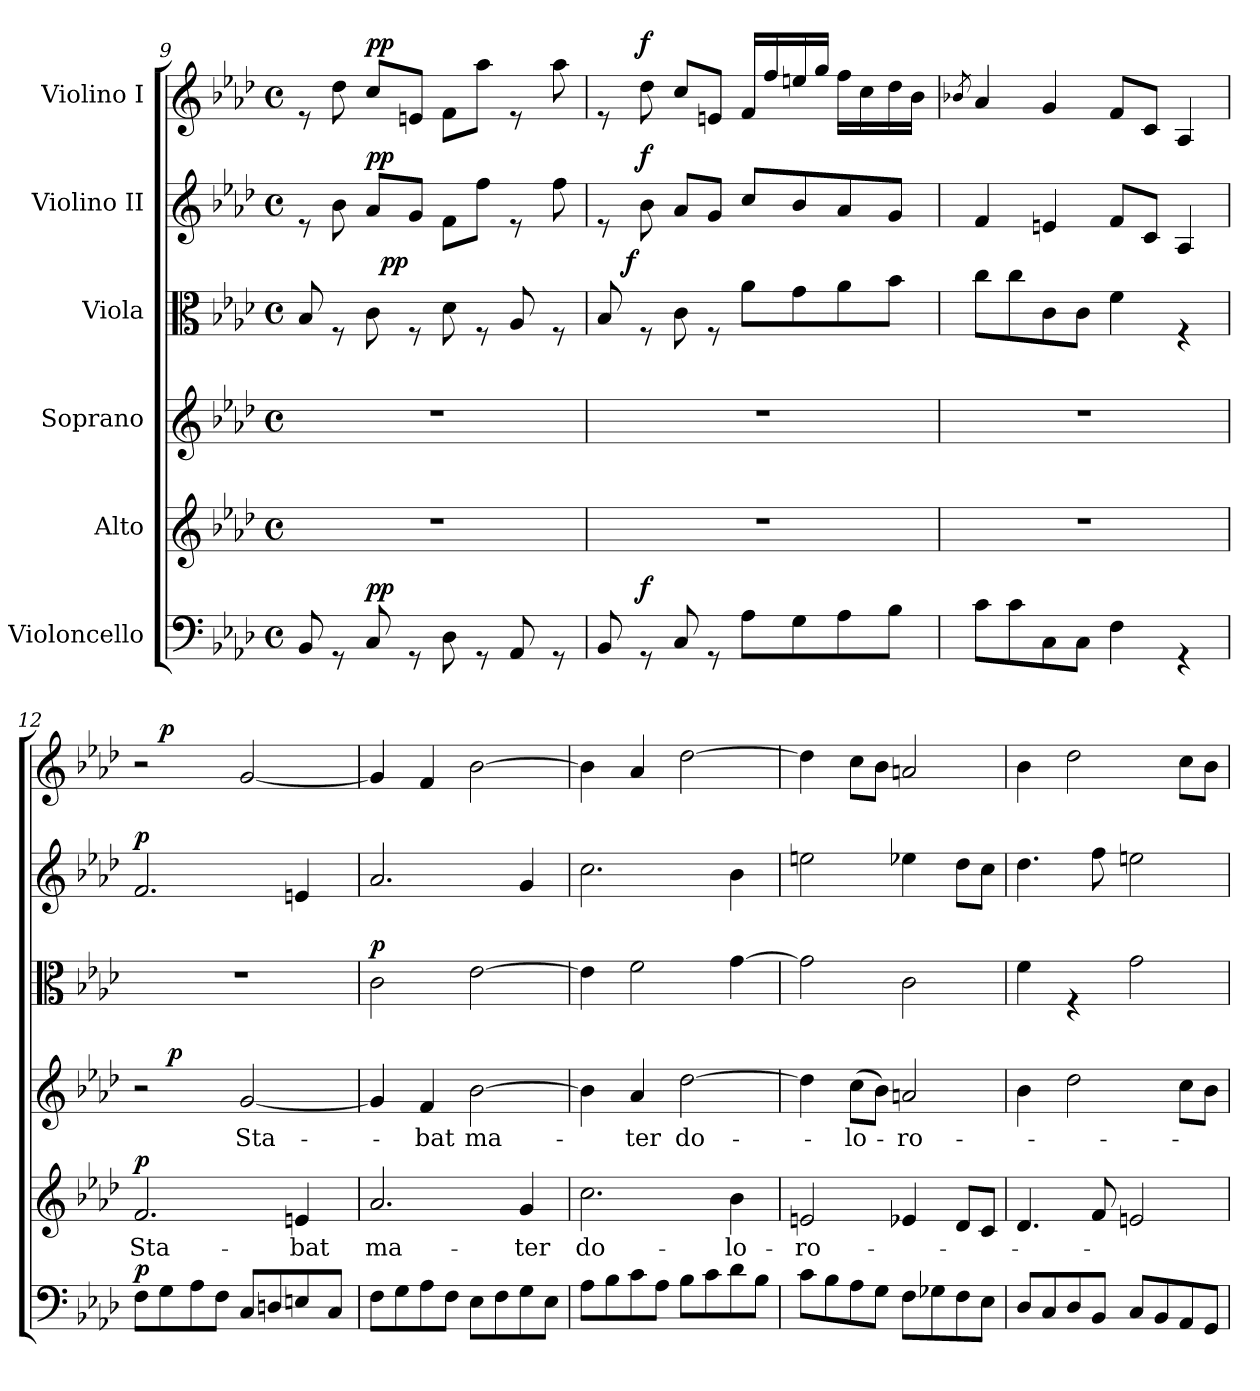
**kern	**dynam	**kern	**text	**dynam	**kern	**text	**dynam	**kern	**dynam	**kern	**dynam	**kern	**dynam
*part6	*part6	*part5	*part5	*part5	*part4	*part4	*part4	*part3	*part3	*part2	*part2	*part1	*part1
*staff6	*staff6	*staff5	*staff5	*staff5	*staff4	*staff4	*staff4	*staff3	*staff3	*staff2	*staff2	*staff1	*staff1
*I"Violoncello	*	*I"Alto	*	*	*I"Soprano	*	*	*I"Viola	*	*I"Violino II	*	*I"Violino I	*
*clefF4	*	*clefG2	*	*	*clefG2	*	*	*clefC3	*	*clefG2	*	*clefG2	*
*k[b-e-a-d-]	*	*k[b-e-a-d-]	*	*	*k[b-e-a-d-]	*	*	*k[b-e-a-d-]	*	*k[b-e-a-d-]	*	*k[b-e-a-d-]	*
*A-:	*	*A-:	*	*	*A-:	*	*	*A-:	*	*A-:	*	*A-:	*
*M4/4	*	*M4/4	*	*	*M4/4	*	*	*M4/4	*	*M4/4	*	*M4/4	*
*met(c)	*	*met(c)	*	*	*met(c)	*	*	*met(c)	*	*met(c)	*	*met(c)	*
=9	=9	=9	=9	=9	=9	=9	=9	=9	=9	=9	=9	=9	=9
*	*	*	*	*	*	*	*	*^	*	*^	*	*^	*
8BB-/	.	1r	.	.	1r	.	.	8B-/	4ryy	.	8re	4ryy	.	8re	4ryy	.
8rGG	.	.	.	.	.	.	.	8rF	.	.	8b-\	.	.	8dd-\	.	.
!	!LO:DY:a	!	!	!	!	!	!	!	!	!	!	!	!LO:DY:a	!	!	!LO:DY:a
8C/	pp	.	.	.	.	.	.	8c\	32ryy	.	4ryy	8a-/L	pp	4ryy	8cc/L	pp
!	!	!	!	!	!	!	!	!	!	!LO:DY:a	!	!	!	!	!	!
.	.	.	.	.	.	.	.	.	2ryy	pp	.	.	.	.	.	.
8rGG	.	.	.	.	.	.	.	8rF	.	.	.	8g/J	.	.	8en/J	.
8D-\	.	.	.	.	.	.	.	8d-\	.	.	8f\L	4ryy	.	8f\L	4ryy	.
8rGG	.	.	.	.	.	.	.	8rF	.	.	8ff\J	.	.	8aa-\J	.	.
8AA-/	.	.	.	.	.	.	.	8A-/	.	.	4ryy	8re	.	4ryy	8re	.
.	.	.	.	.	.	.	.	.	8..ryy	.	.	.	.	.	.	.
8rGG	.	.	.	.	.	.	.	8rF	.	.	.	8ff\	.	.	8aa-\	.
*	*	*	*	*	*	*	*	*	*	*	*v	*v	*	*	*	*
!!LO:LB:g=z
=10	=10	=10	=10	=10	=10	=10	=10	=10	=10	=10	=10	=10	=10	=10	=10
*	*	*	*	*	*	*	*	*	*	*	*	*	*	*^	*
8BB-/	.	1r	.	.	1r	.	.	8B-/	16.ryy	.	8re	.	8ryy	8re	4ryy	.
!	!	!	!	!	!	!	!	!	!	!LO:DY:a	!	!	!	!	!	!
.	.	.	.	.	.	.	.	.	2ryy	f	.	.	.	.	.	.
!	!LO:DY:a	!	!	!	!	!	!	!	!	!	!	!LO:DY:a	!	!	!	!LO:DY:a
8rGG	f	.	.	.	.	.	.	8rF	.	.	8b-\	f	2..ryy	8dd-\	.	f
8C/	.	.	.	.	.	.	.	8c\	.	.	8a-/L	.	.	4ryy	8cc/L	.
8rGG	.	.	.	.	.	.	.	8rF	.	.	8g/J	.	.	.	8en/J	.
8A-\L	.	.	.	.	.	.	.	8a-\L	.	.	8cc/L	.	.	16f/LL	4ryy	.
.	.	.	.	.	.	.	.	.	.	.	.	.	.	16ff/	.	.
.	.	.	.	.	.	.	.	.	4ryy	.	.	.	.	.	.	.
8G\	.	.	.	.	.	.	.	8g\	.	.	8b-/	.	.	16een/	.	.
.	.	.	.	.	.	.	.	.	.	.	.	.	.	16gg/JJ	.	.
8A-\	.	.	.	.	.	.	.	8a-\	.	.	8a-/	.	.	4ryy	16ff\LL	.
.	.	.	.	.	.	.	.	.	.	.	.	.	.	.	16cc\	.
.	.	.	.	.	.	.	.	.	8ryy	.	.	.	.	.	.	.
8B-\J	.	.	.	.	.	.	.	8b-\J	.	.	8g/J	.	.	.	16dd-\	.
.	.	.	.	.	.	.	.	.	.	.	.	.	.	.	16b-\JJ	.
.	.	.	.	.	.	.	.	.	32ryy	.	.	.	.	.	.	.
*	*	*	*	*	*	*	*	*v	*v	*	*	*	*v	*v	*v	*
=11	=11	=11	=11	=11	=11	=11	=11	=11	=11	=11	=11	=11	=11
.	.	.	.	.	.	.	.	.	.	.	.	8qb-X/	.
8c\L	.	1r	.	.	1r	.	.	8cc\L	.	4f/	.	4a-/	.
8c\	.	.	.	.	.	.	.	8cc\	.	.	.	.	.
8C\	.	.	.	.	.	.	.	8c\	.	4en/	.	4g/	.
8C\J	.	.	.	.	.	.	.	8c\J	.	.	.	.	.
4F\	.	.	.	.	.	.	.	4f\	.	8f/L	.	8f/L	.
.	.	.	.	.	.	.	.	.	.	8c/J	.	8c/J	.
4rGG	.	.	.	.	.	.	.	4rF	.	4A-/	.	4A-/	.
=12	=12	=12	=12	=12	=12	=12	=12	=12	=12	=12	=12	=12	=12
!	!LO:DY:a	!	!LO:LY:b	!LO:DY:a	!	!	!	!	!	!	!LO:DY:a	!	!
*	*	*	*	*	*^	*	*	*	*	*	*	*^	*
8F\L	p	2.f/	Sta-	p	2r	12..ryy	.	.	1r	.	2.f/	p	2r	8ryy	.
!	!	!	!	!	!	!	!	!	!	!	!	!	!	!	!LO:DY:a
8G\	.	.	.	.	.	.	.	.	.	.	.	.	.	2..ryy	p
!	!	!	!	!	!	!	!	!LO:DY:a	!	!	!	!	!	!	!
.	.	.	.	.	.	3%2ryy	.	p	.	.	.	.	.	.	.
8A-\	.	.	.	.	.	.	.	.	.	.	.	.	.	.	.
8F\J	.	.	.	.	.	.	.	.	.	.	.	.	.	.	.
!	!	!	!	!	!	!	!LO:LY:b	!	!	!	!	!	!	!	!
8C/L	.	.	.	.	[<2g/	.	Sta-	.	.	.	.	.	[<2g/	.	.
8Dn/	.	.	.	.	.	.	.	.	.	.	.	.	.	.	.
!	!	!	!LO:LY:b	!	!	!	!	!	!	!	!	!	!	!	!
8En/	.	4en/	-bat	.	.	.	.	.	.	.	4en/	.	.	.	.
.	.	.	.	.	.	6ryy	.	.	.	.	.	.	.	.	.
8C/J	.	.	.	.	.	.	.	.	.	.	.	.	.	.	.
.	.	.	.	.	.	48ryy	.	.	.	.	.	.	.	.	.
=13	=13	=13	=13	=13	=13	=13	=13	=13	=13	=13	=13	=13	=13	=13	=13
!	!	!	!LO:LY:b	!	!	!	!	!	!	!LO:DY:a	!	!	!	!	!
*	*	*	*	*	*v	*v	*	*	*	*	*	*	*v	*v	*
8F\L	.	2.a-/	ma-	.	4g/]	.	.	2c\	p	2.a-/	.	4g/]	.
8G\	.	.	.	.	.	.	.	.	.	.	.	.	.
!	!	!	!	!	!	!LO:LY:b	!	!	!	!	!	!	!
8A-\	.	.	.	.	4f/	-bat	.	.	.	.	.	4f/	.
8F\J	.	.	.	.	.	.	.	.	.	.	.	.	.
!	!	!	!	!	!	!LO:LY:b	!	!	!	!	!	!	!
8E-\L	.	.	.	.	[>2b-\	ma-	.	[>2e-\	.	.	.	[>2b-\	.
8F\	.	.	.	.	.	.	.	.	.	.	.	.	.
!	!	!	!LO:LY:b	!	!	!	!	!	!	!	!	!	!
8G\	.	4g/	-ter	.	.	.	.	.	.	4g/	.	.	.
8E-\J	.	.	.	.	.	.	.	.	.	.	.	.	.
=14	=14	=14	=14	=14	=14	=14	=14	=14	=14	=14	=14	=14	=14
!	!	!	!LO:LY:b	!	!	!	!	!	!	!	!	!	!
8A-\L	.	2.cc\	do-	.	4b-\]	.	.	4e-\]	.	2.cc\	.	4b-\]	.
8B-\	.	.	.	.	.	.	.	.	.	.	.	.	.
!	!	!	!	!	!	!LO:LY:b	!	!	!	!	!	!	!
8c\	.	.	.	.	4a-/	-ter	.	2f\	.	.	.	4a-/	.
8A-\J	.	.	.	.	.	.	.	.	.	.	.	.	.
!	!	!	!	!	!	!LO:LY:b	!	!	!	!	!	!	!
8B-\L	.	.	.	.	[>2dd-\	do-	.	.	.	.	.	[>2dd-\	.
8c\	.	.	.	.	.	.	.	.	.	.	.	.	.
!	!	!	!LO:LY:b	!	!	!	!	!	!	!	!	!	!
8d-\	.	4b-\	-lo-	.	.	.	.	[>4g\	.	4b-\	.	.	.
8B-\J	.	.	.	.	.	.	.	.	.	.	.	.	.
!!LO:PB:g=z
=15	=15	=15	=15	=15	=15	=15	=15	=15	=15	=15	=15	=15	=15
!	!	!	!LO:LY:b	!	!	!	!	!	!	!	!	!	!
8c\L	.	2en/	-ro-	.	4dd-\]	.	.	2g\]	.	2een\	.	4dd-\]	.
8B-\	.	.	.	.	.	.	.	.	.	.	.	.	.
!	!	!	!	!	!	!LO:LY:b	!	!	!	!	!	!	!
8A-\	.	.	.	.	(>8cc\L	-lo-	.	.	.	.	.	8cc\L	.
8G\J	.	.	.	.	8b-\J)	.	.	.	.	.	.	8b-\J	.
!	!	!	!	!	!	!LO:LY:b	!	!	!	!	!	!	!
8F\L	.	4e-X/	.	.	2an/	-ro-	.	2c\	.	4ee-X\	.	2an/	.
8G-X\	.	.	.	.	.	.	.	.	.	.	.	.	.
8F\	.	8d-/L	.	.	.	.	.	.	.	8dd-\L	.	.	.
8E-\J	.	8c/J	.	.	.	.	.	.	.	8cc\J	.	.	.
=16	=16	=16	=16	=16	=16	=16	=16	=16	=16	=16	=16	=16	=16
8D-/L	.	4.d-/	.	.	4b-\	.	.	4f\	.	4.dd-\	.	4b-\	.
8C/	.	.	.	.	.	.	.	.	.	.	.	.	.
8D-/	.	.	.	.	2dd-\	.	.	4rF	.	.	.	2dd-\	.
8BB-/J	.	8f/	.	.	.	.	.	.	.	8ff\	.	.	.
8C/L	.	2en/	.	.	.	.	.	2g\	.	2een\	.	.	.
8BB-/	.	.	.	.	.	.	.	.	.	.	.	.	.
8AA-/	.	.	.	.	8cc\L	.	.	.	.	.	.	8cc\L	.
8GG/J	.	.	.	.	8b-\J	.	.	.	.	.	.	8b-\J	.
=	=	=	=	=	=	=	=	=	=	=	=	=	=
*-	*-	*-	*-	*-	*-	*-	*-	*-	*-	*-	*-	*-	*-
